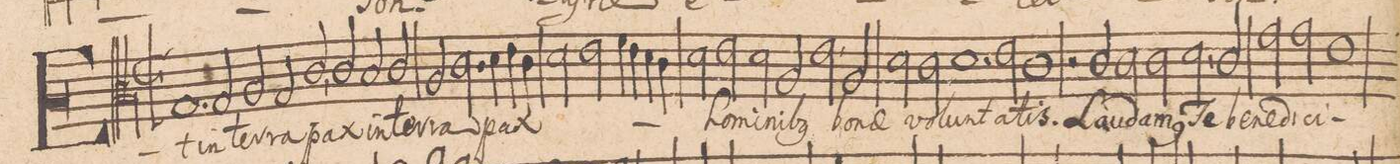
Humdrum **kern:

**kern	**text
*I"ALTVS.	*
*clefC3	*
*k[]	*
*met(c|)	*
*M2/1	*
1.G/	Et
2G/	in
=2-	=2-
2A/	ter-
2G/	-ra
2c,</	pax
2c/	in
=3-	=3-
2B/	ter-
2c/	.
2A/	-ra
*2\right	*
2.c\	pax
=4-	=4-
4d\	.
4e\	.
4c\	.
2d\	.
2e\	.
=5-	=5-
4f\	.
4e\	.
4d\	.
4c\	.
2d\	.
2e\	ho-
=6-	=6-
2d\	-mi-
2A/	-ni-
2e,<\	-b(us)
2A/	bo-
=7-	=7-
2d\	-nae
2c\	vo-
1.d\	-lun-
=8-	=8-
2e\	-ta-
1c\	-tis.
=9-	=9-
2r	.
2c/	Lau-
2c\	-da-
2c\	-m(us)
=10-	=10-
2d,<\	Te
2c/	be-
2g\	-ne-
2g\	-di-
=11-	=11-
1e\	-ci-
*-	*-
